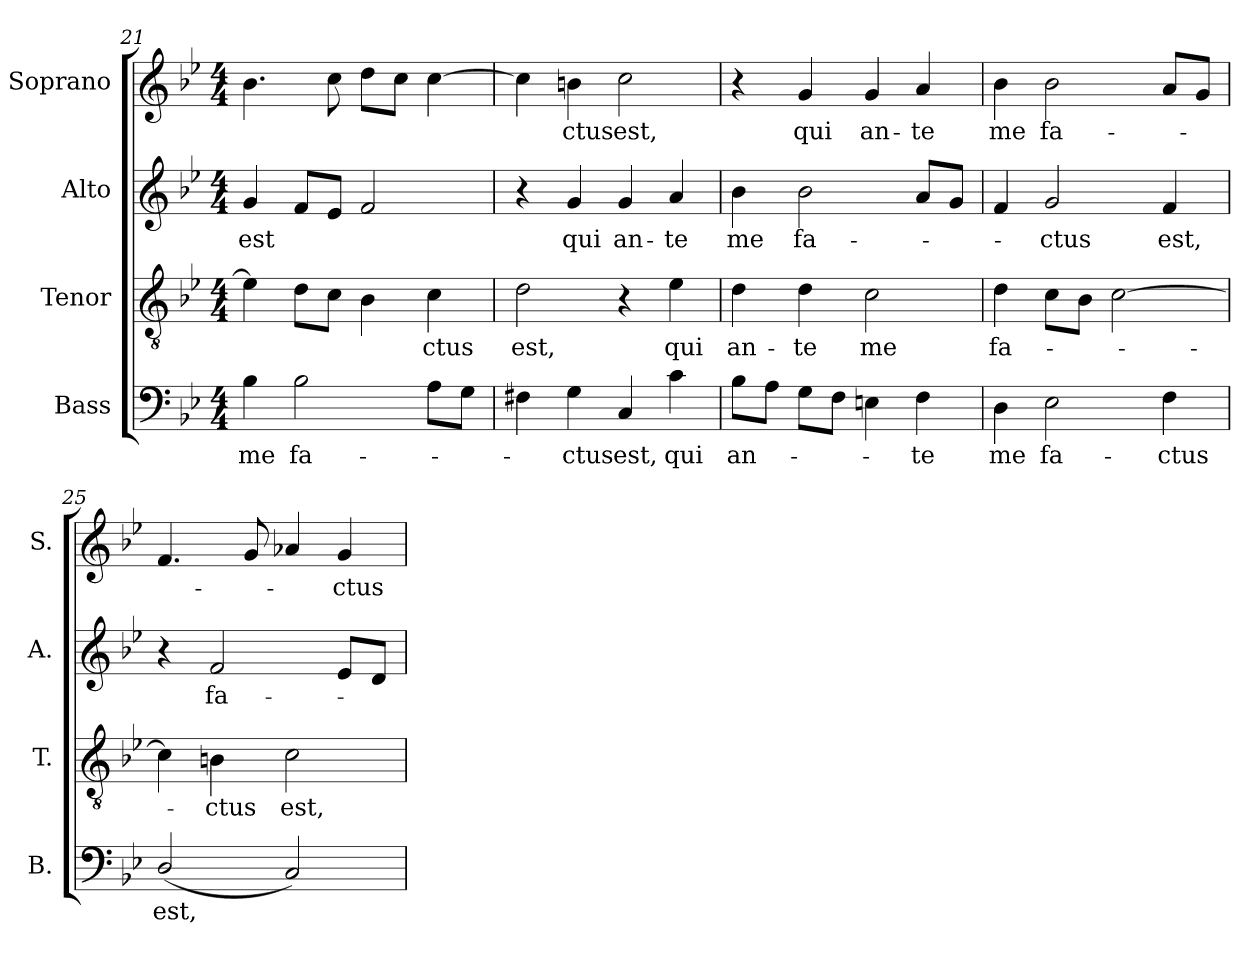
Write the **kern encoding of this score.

**kern	**text	**kern	**text	**kern	**text	**kern	**text
*part4	*part4	*part3	*part3	*part2	*part2	*part1	*part1
*staff4	*staff4	*staff3	*staff3	*staff2	*staff2	*staff1	*staff1
*I"Bass	*	*I"Tenor	*	*I"Alto	*	*I"Soprano	*
*I'B.	*	*I'T.	*	*I'A.	*	*I'S.	*
*clefF4	*	*clefGv2	*	*clefG2	*	*clefG2	*
*	*	*ITrd7c12	*	*	*	*	*
*k[b-e-]	*	*k[b-e-]	*	*k[b-e-]	*	*k[b-e-]	*
*B-:	*	*B-:	*	*B-:	*	*B-:	*
*M4/4	*	*M4/4	*	*M4/4	*	*M4/4	*
=21	=21	=21	=21	=21	=21	=21	=21
!	!LO:LY:b:color=#000000	!	!	!	!	!	!
!	!	!	!	!	!LO:LY:b:color=#000000	!	!
4B-i\	me	4E-i\]	.	4gi/	est	4.b-i\	.
!	!LO:LY:b:color=#000000	!	!	!	!	!	!
2B-i\	fa-	8Di\L	.	8fi/L	.	.	.
.	.	8Ci\J	.	8e-i/J	.	8cci\	.
.	.	4BB-i\	.	2fi/	.	8ddi\L	.
.	.	.	.	.	.	8cci\J	.
!	!	!	!LO:LY:b:color=#000000	!	!	!	!
8Ai\L	.	4Ci\	-ctus	.	.	[4cci\	.
8Gi\J	.	.	.	.	.	.	.
!!LO:LB:g=z
=22	=22	=22	=22	=22	=22	=22	=22
!	!	!	!LO:LY:b:color=#000000	!	!	!	!
4F#Xi\	.	2Di\	est,	4r	.	4cci\]	.
!	!LO:LY:b:color=#000000	!	!	!	!	!	!
!	!	!	!	!	!LO:LY:b:color=#000000	!	!
!	!	!	!	!	!	!	!LO:LY:b:color=#000000
4Gi\	-ctus	.	.	4gi/	qui	4bni\	-ctus
!	!LO:LY:b:color=#000000	!	!	!	!	!	!
!	!	!	!	!	!LO:LY:b:color=#000000	!	!
!	!	!	!	!	!	!	!LO:LY:b:color=#000000
4Ci/	est,	4r	.	4gi/	an-	2cci\	est,
!	!LO:LY:b:color=#000000	!	!	!	!	!	!
!	!	!	!LO:LY:b:color=#000000	!	!	!	!
!	!	!	!	!	!LO:LY:b:color=#000000	!	!
4ci\	qui	4E-i\	qui	4ai/	-te	.	.
=23	=23	=23	=23	=23	=23	=23	=23
!	!LO:LY:b:color=#000000	!	!	!	!	!	!
!	!	!	!LO:LY:b:color=#000000	!	!	!	!
!	!	!	!	!	!LO:LY:b:color=#000000	!	!
8B-i\L	an-	4Di\	an-	4b-i\	me	4r	.
8Ai\J	.	.	.	.	.	.	.
!	!	!	!LO:LY:b:color=#000000	!	!	!	!
!	!	!	!	!	!LO:LY:b:color=#000000	!	!
!	!	!	!	!	!	!	!LO:LY:b:color=#000000
8Gi\L	.	4Di\	-te	2b-i\	fa-	4gi/	qui
8Fi\J	.	.	.	.	.	.	.
!	!	!	!LO:LY:b:color=#000000	!	!	!	!
!	!	!	!	!	!	!	!LO:LY:b:color=#000000
4Eni\	.	2Ci\	me	.	.	4gi/	an-
!	!LO:LY:b:color=#000000	!	!	!	!	!	!
!	!	!	!	!	!	!	!LO:LY:b:color=#000000
4Fi\	-te	.	.	8ai/L	.	4ai/	-te
.	.	.	.	8gi/J	.	.	.
=24	=24	=24	=24	=24	=24	=24	=24
!	!LO:LY:b:color=#000000	!	!	!	!	!	!
!	!	!	!LO:LY:b:color=#000000	!	!	!	!
!	!	!	!	!	!	!	!LO:LY:b:color=#000000
4Di\	me	4Di\	fa-	4fi/	.	4b-i\	me
!	!LO:LY:b:color=#000000	!	!	!	!	!	!
!	!	!	!	!	!LO:LY:b:color=#000000	!	!
!	!	!	!	!	!	!	!LO:LY:b:color=#000000
2E-i\	fa-	8Ci\L	.	2gi/	-ctus	2b-i\	fa-
.	.	8BB-i\J	.	.	.	.	.
.	.	[2Ci\	.	.	.	.	.
!	!LO:LY:b:color=#000000	!	!	!	!	!	!
!	!	!	!	!	!LO:LY:b:color=#000000	!	!
4Fi\	-ctus	.	.	4fi/	est,	8ai/L	.
.	.	.	.	.	.	8gi/J	.
=25	=25	=25	=25	=25	=25	=25	=25
!	!LO:LY:b:color=#000000	!	!	!	!	!	!
(2Di/	est,	4Ci\]	.	4r	.	4.fi/	.
!	!	!	!LO:LY:b:color=#000000	!	!	!	!
!	!	!	!	!	!LO:LY:b:color=#000000	!	!
.	.	4BBni\	-ctus	2fi/	fa-	.	.
.	.	.	.	.	.	8gi/	.
!	!	!	!LO:LY:b:color=#000000	!	!	!	!
2Ci/)	.	2Ci\	est,	.	.	4a-Xi/	.
!	!	!	!	!	!	!	!LO:LY:b:color=#000000
.	.	.	.	8e-i/L	.	4gi/	-ctus
.	.	.	.	8di/J	.	.	.
=	=	=	=	=	=	=	=
*-	*-	*-	*-	*-	*-	*-	*-
